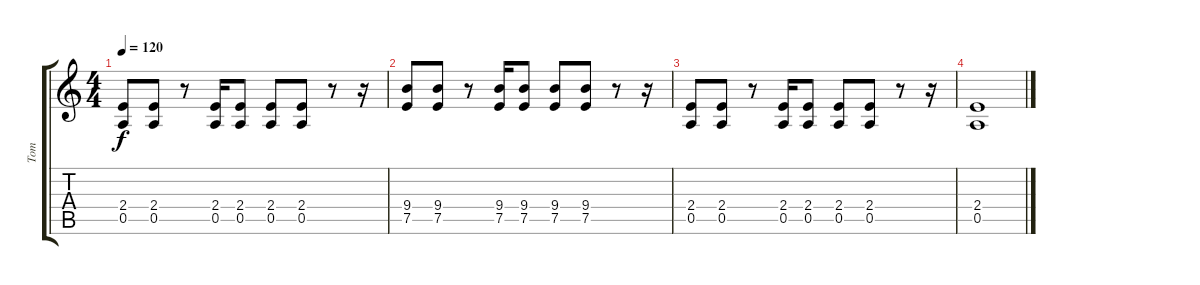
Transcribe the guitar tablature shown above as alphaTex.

\track ("Tom" "Tom") {instrument distortionguitar}
\staff {score tabs}
\tuning (E4 B3 G3 D3 A2 E2) {hide}
\ts (4 4)
\tempo 120
\clef g2
\ks c
(2.4 0.5).8{dy f} (2.4 0.5).8 r.8 (2.4 0.5).16 (2.4 0.5).8 (2.4 0.5).8 (2.4 0.5).8 r.8 r.16 |
(9.4 7.5).8 (9.4 7.5).8 r.8 (9.4 7.5).16 (9.4 7.5).8 (9.4 7.5).8 (9.4 7.5).8 r.8 r.16 |
(2.4 0.5).8 (2.4 0.5).8 r.8 (2.4 0.5).16 (2.4 0.5).8 (2.4 0.5).8 (2.4 0.5).8 r.8 r.16 |
(2.4 0.5).1
